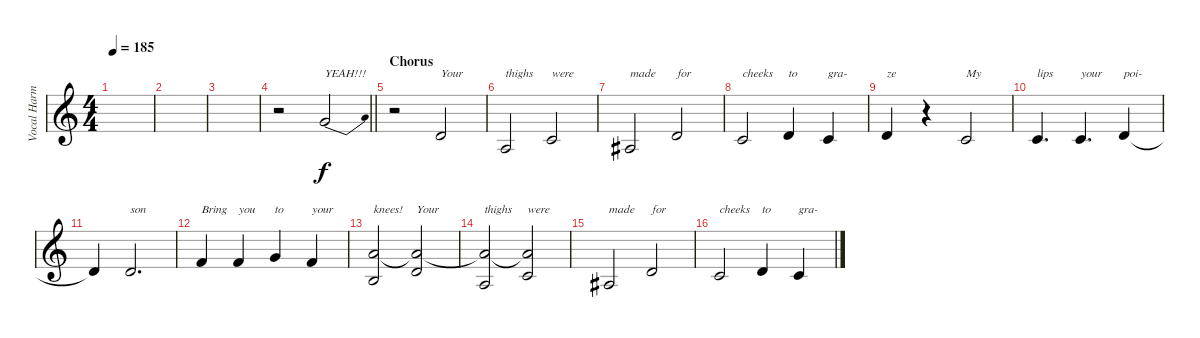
\track ("Vocal Harmony [Danny]" "Vocal Harm") {instrument lead2sawtooth}
\staff {score}
\tuning (E4 B3 G3 D3 A2 D2) {hide}
\ts (4 4)
\tempo 185
\clef g2
\ks c
|
|
|
\barLineRight lightlight
r.2{volume 13} 3.1{be (bend 0 0 60 4)}.2{txt "YEAH!!!"} |
\section ("" "Chorus")
r.2{volume 11} 7.3.2{txt "Your"} |
2.3.2{txt "thighs"} 5.3.2{txt "were"} |
3.3.2{txt "made"} 7.3.2{txt "for"} |
5.3.2{txt "cheeks"} 7.3.4{txt "to"} 5.3.4{txt "gra-"} |
7.3.4{txt "ze"} r.4 5.3.2{txt "My"} |
5.3.4{d txt "lips"} 5.3.4{d txt "your"} 7.3.4{txt "poi-"} |
7.3{t}.4 7.3.2{d txt "son"} |
1.1.4{txt "Bring" volume 16} 1.1.4{txt "you"} 3.1.4{txt "to"} 1.1.4{txt "your"} |
(5.1 0.2).2{txt "knees!"} (5.1{t} 7.3).2{txt "Your" volume 11} |
(5.1{t} 2.3).2{txt "thighs"} (5.1{t} 5.3).2{txt "were"} |
3.3.2{txt "made"} 7.3.2{txt "for"} |
5.3.2{txt "cheeks"} 7.3.4{txt "to"} 5.3.4{txt "gra-"}
